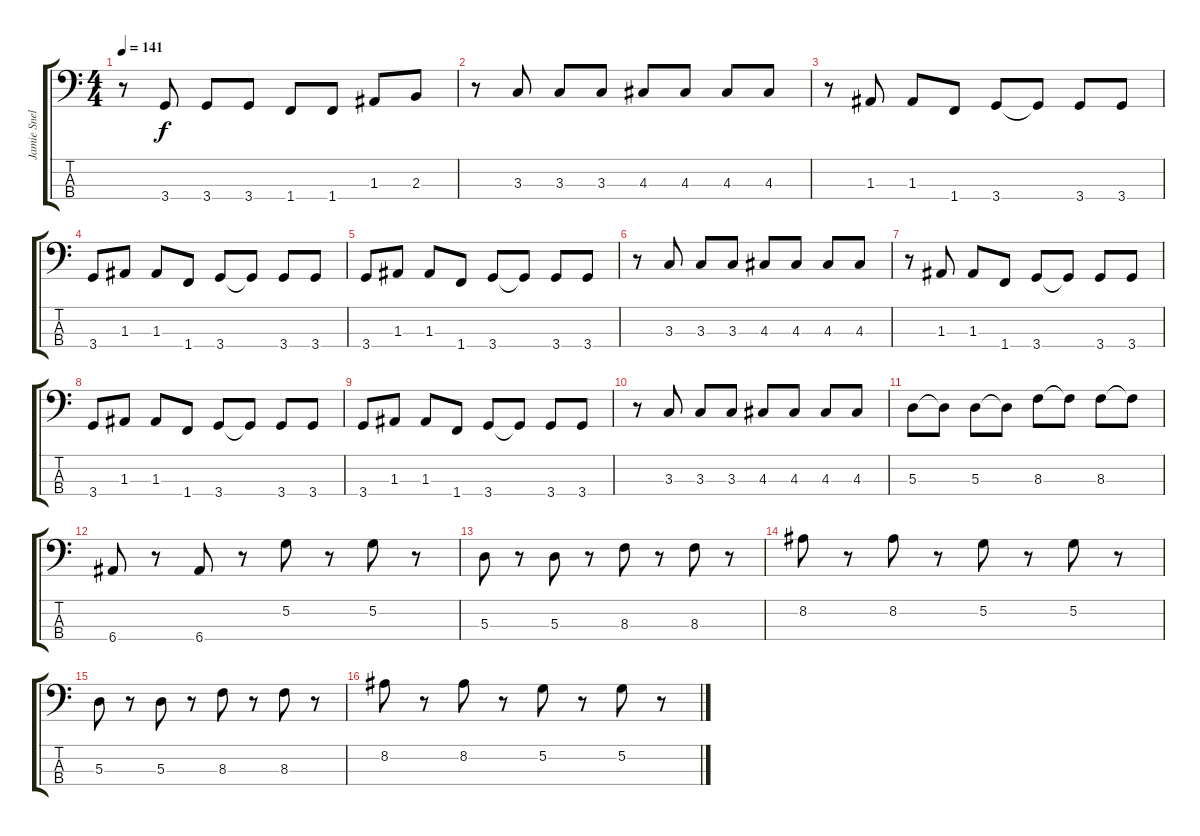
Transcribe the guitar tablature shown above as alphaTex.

\track ("Jamie Snell (Bass)" "Jamie Snel") {instrument electricbasspick}
\staff {score tabs}
\tuning (G2 D2 A1 E1) {hide}
\ts (4 4)
\tempo 141
\clef f4
\ks c
r.8{dy f} 3.4.8 3.4.8 3.4.8 1.4.8 1.4.8 1.3.8 2.3.8 |
r.8 3.3.8 3.3.8 3.3.8 4.3.8 4.3.8 4.3.8 4.3.8 |
r.8 1.3.8 1.3.8 1.4.8 3.4.8 3.4{t}.8 3.4.8 3.4.8 |
3.4.8 1.3.8 1.3.8 1.4.8 3.4.8 3.4{t}.8 3.4.8 3.4.8 |
3.4.8 1.3.8 1.3.8 1.4.8 3.4.8 3.4{t}.8 3.4.8 3.4.8 |
r.8 3.3.8 3.3.8 3.3.8 4.3.8 4.3.8 4.3.8 4.3.8 |
r.8 1.3.8 1.3.8 1.4.8 3.4.8 3.4{t}.8 3.4.8 3.4.8 |
3.4.8 1.3.8 1.3.8 1.4.8 3.4.8 3.4{t}.8 3.4.8 3.4.8 |
3.4.8 1.3.8 1.3.8 1.4.8 3.4.8 3.4{t}.8 3.4.8 3.4.8 |
r.8 3.3.8 3.3.8 3.3.8 4.3.8 4.3.8 4.3.8 4.3.8 |
5.3.8 5.3{t}.8 5.3.8 5.3{t}.8 8.3.8 8.3{t}.8 8.3.8 8.3{t}.8 |
6.4.8 r.8 6.4.8 r.8 5.2.8 r.8 5.2.8 r.8 |
5.3.8 r.8 5.3.8 r.8 8.3.8 r.8 8.3.8 r.8 |
8.2.8 r.8 8.2.8 r.8 5.2.8 r.8 5.2.8 r.8 |
5.3.8 r.8 5.3.8 r.8 8.3.8 r.8 8.3.8 r.8 |
8.2.8 r.8 8.2.8 r.8 5.2.8 r.8 5.2.8 r.8
